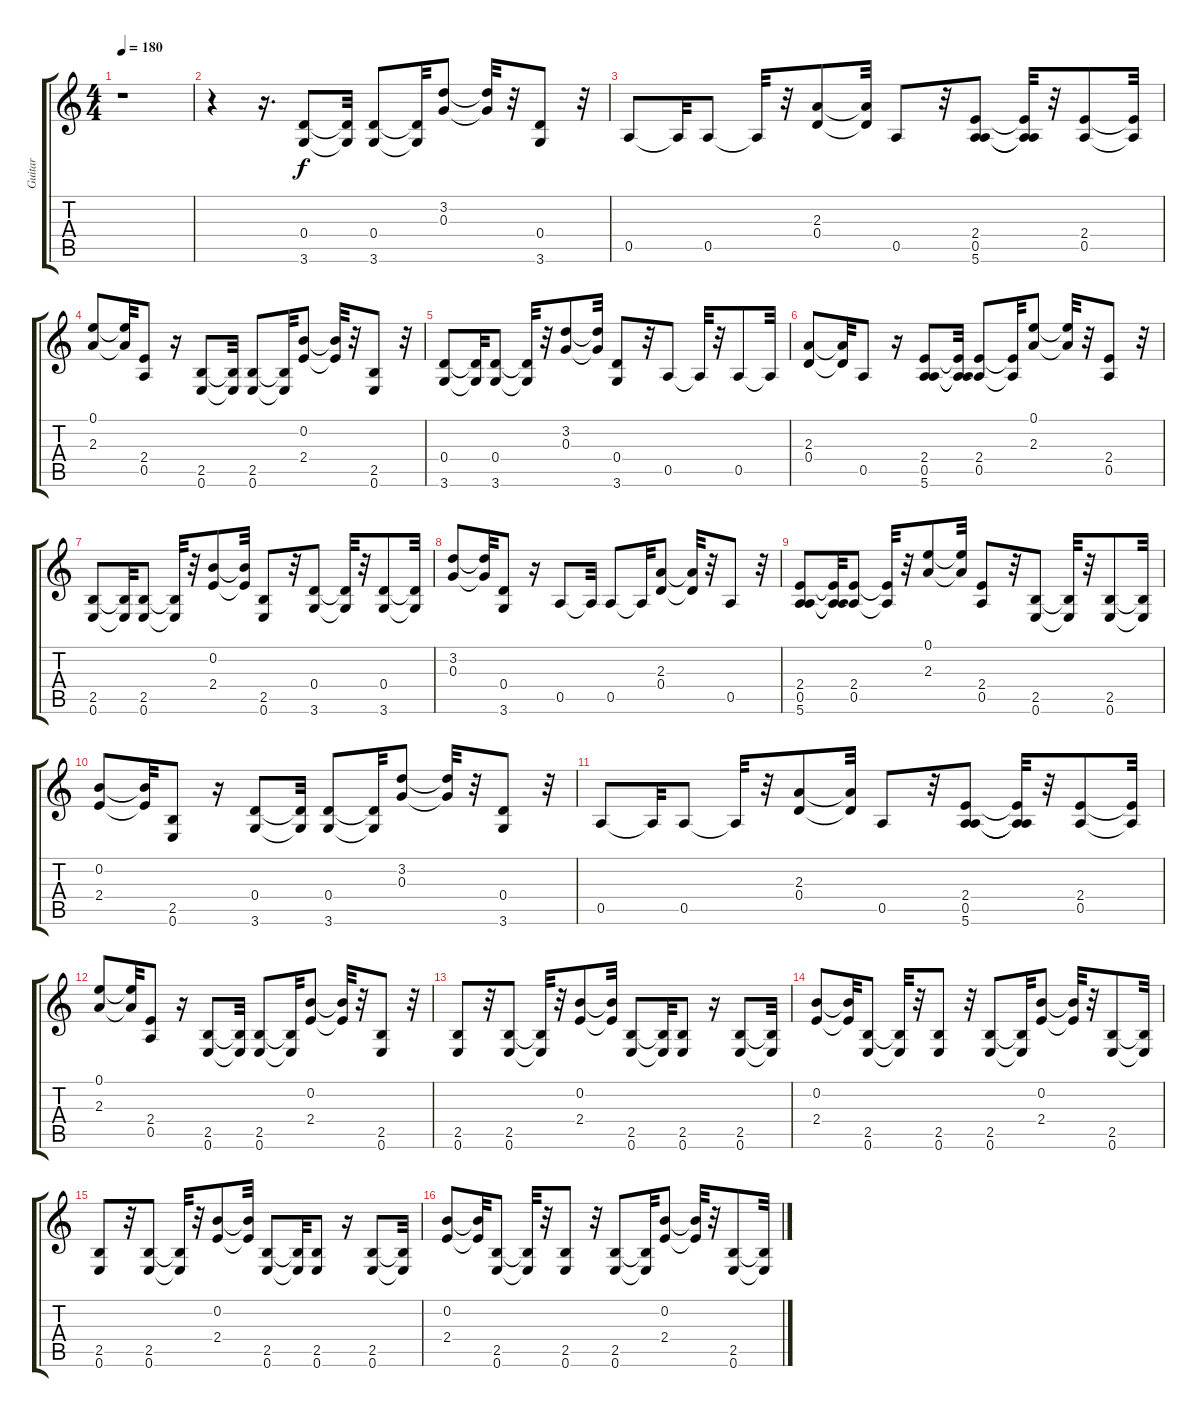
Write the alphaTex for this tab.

\track ("Guitar" "Guitar") {instrument distortionguitar}
\staff {score tabs}
\tuning (E4 B3 G3 D3 A2 E2) {hide}
\ts (4 4)
\tempo 180
\clef g2
\ks c
r.1{dy f instrument distortionguitar} |
r.4 r.16{d} (0.4 3.6).8 (0.4{t} 3.6{t}).32 (0.4 3.6).8 (0.4{t} 3.6{t}).32 (3.2 0.3).8 (3.2{t} 0.3{t}).32 r.32 (0.4 3.6).8 r.32 |
0.5.8 0.5{t}.32 0.5.8 0.5{t}.32 r.32 (2.3 0.4).8 (2.3{t} 0.4{t}).32 0.5.8 r.32 (2.4 0.5 5.6).8 (2.4{t} 0.5{t} 5.6{t}).32 r.32 (2.4 0.5).8 (2.4{t} 0.5{t}).32 |
(0.1 2.3).8 (0.1{t} 2.3{t}).32 (2.4 0.5).8 r.16 (2.5 0.6).8 (2.5{t} 0.6{t}).32 (2.5 0.6).8 (2.5{t} 0.6{t}).32 (0.2 2.4).8 (0.2{t} 2.4{t}).32 r.32 (2.5 0.6).8 r.32 |
(0.4 3.6).8 (0.4{t} 3.6{t}).32 (0.4 3.6).8 (0.4{t} 3.6{t}).32 r.32 (3.2 0.3).8 (3.2{t} 0.3{t}).32 (0.4 3.6).8 r.32 0.5.8 0.5{t}.32 r.32 0.5.8 0.5{t}.32 |
(2.3 0.4).8 (2.3{t} 0.4{t}).32 0.5.8 r.16 (2.4 0.5 5.6).8 (2.4{t} 0.5{t} 5.6{t}).32 (2.4 0.5).8 (2.4{t} 0.5{t}).32 (0.1 2.3).8 (0.1{t} 2.3{t}).32 r.32 (2.4 0.5).8 r.32 |
(2.5 0.6).8 (2.5{t} 0.6{t}).32 (2.5 0.6).8 (2.5{t} 0.6{t}).32 r.32 (0.2 2.4).8 (0.2{t} 2.4{t}).32 (2.5 0.6).8 r.32 (0.4 3.6).8 (0.4{t} 3.6{t}).32 r.32 (0.4 3.6).8 (0.4{t} 3.6{t}).32 |
(3.2 0.3).8 (3.2{t} 0.3{t}).32 (0.4 3.6).8 r.16 0.5.8 0.5{t}.32 0.5.8 0.5{t}.32 (2.3 0.4).8 (2.3{t} 0.4{t}).32 r.32 0.5.8 r.32 |
(2.4 0.5 5.6).8 (2.4{t} 0.5{t} 5.6{t}).32 (2.4 0.5).8 (2.4{t} 0.5{t}).32 r.32 (0.1 2.3).8 (0.1{t} 2.3{t}).32 (2.4 0.5).8 r.32 (2.5 0.6).8 (2.5{t} 0.6{t}).32 r.32 (2.5 0.6).8 (2.5{t} 0.6{t}).32 |
(0.2 2.4).8 (0.2{t} 2.4{t}).32 (2.5 0.6).8 r.16 (0.4 3.6).8 (0.4{t} 3.6{t}).32 (0.4 3.6).8 (0.4{t} 3.6{t}).32 (3.2 0.3).8 (3.2{t} 0.3{t}).32 r.32 (0.4 3.6).8 r.32 |
0.5.8 0.5{t}.32 0.5.8 0.5{t}.32 r.32 (2.3 0.4).8 (2.3{t} 0.4{t}).32 0.5.8 r.32 (2.4 0.5 5.6).8 (2.4{t} 0.5{t} 5.6{t}).32 r.32 (2.4 0.5).8 (2.4{t} 0.5{t}).32 |
(0.1 2.3).8 (0.1{t} 2.3{t}).32 (2.4 0.5).8 r.16 (2.5 0.6).8 (2.5{t} 0.6{t}).32 (2.5 0.6).8 (2.5{t} 0.6{t}).32 (0.2 2.4).8 (0.2{t} 2.4{t}).32 r.32 (2.5 0.6).8 r.32 |
(2.5 0.6).8 r.32 (2.5 0.6).8 (2.5{t} 0.6{t}).32 r.32 (0.2 2.4).8 (0.2{t} 2.4{t}).32 (2.5 0.6).8 (2.5{t} 0.6{t}).32 (2.5 0.6).8 r.16 (2.5 0.6).8 (2.5{t} 0.6{t}).32 |
(0.2 2.4).8 (0.2{t} 2.4{t}).32 (2.5 0.6).8 (2.5{t} 0.6{t}).32 r.32 (2.5 0.6).8 r.32 (2.5 0.6).8 (2.5{t} 0.6{t}).32 (0.2 2.4).8 (0.2{t} 2.4{t}).32 r.32 (2.5 0.6).8 (2.5{t} 0.6{t}).32 |
(2.5 0.6).8 r.32 (2.5 0.6).8 (2.5{t} 0.6{t}).32 r.32 (0.2 2.4).8 (0.2{t} 2.4{t}).32 (2.5 0.6).8 (2.5{t} 0.6{t}).32 (2.5 0.6).8 r.16 (2.5 0.6).8 (2.5{t} 0.6{t}).32 |
(0.2 2.4).8 (0.2{t} 2.4{t}).32 (2.5 0.6).8 (2.5{t} 0.6{t}).32 r.32 (2.5 0.6).8 r.32 (2.5 0.6).8 (2.5{t} 0.6{t}).32 (0.2 2.4).8 (0.2{t} 2.4{t}).32 r.32 (2.5 0.6).8 (2.5{t} 0.6{t}).32
